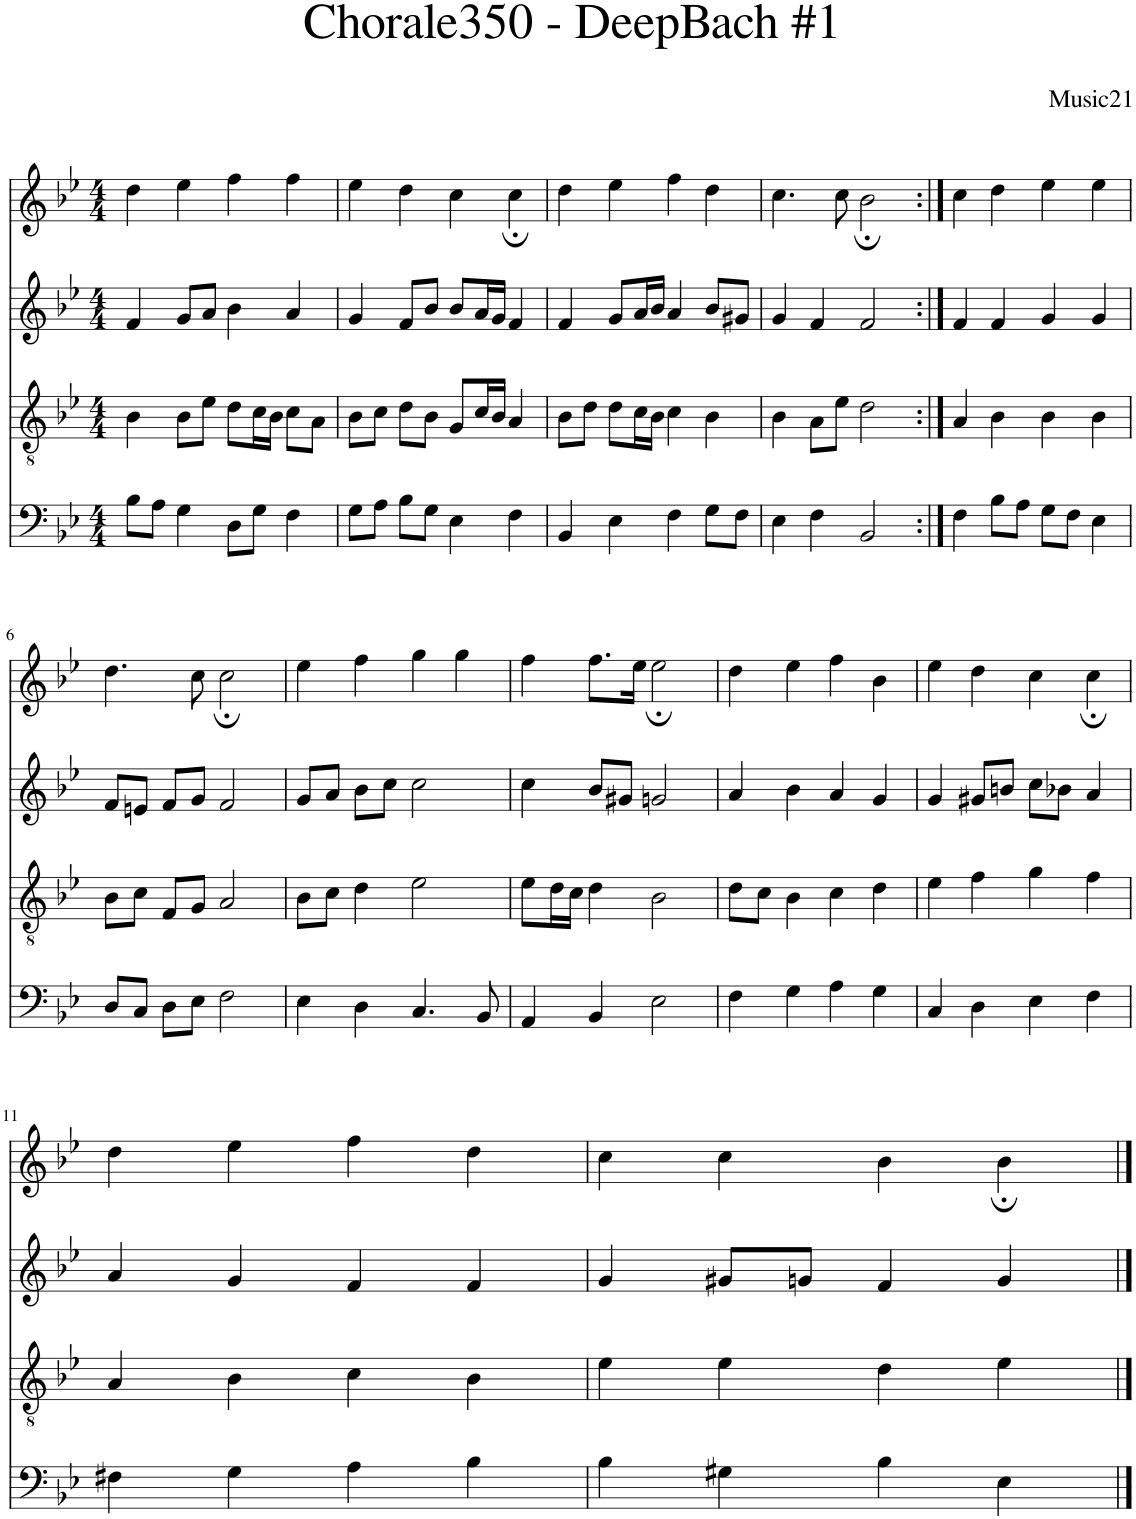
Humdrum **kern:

**kern	**kern	**kern	**kern
*part4	*part3	*part2	*part1
*staff4	*staff3	*staff2	*staff1
*I"Piano	*I"Piano	*I"Piano	*I"Piano
*I'Pno	*I'Pno	*I'Pno	*I'Pno
*clefF4	*clefGv2	*clefG2	*clefG2
*k[b-e-]	*k[b-e-]	*k[b-e-]	*k[b-e-]
*M4/4	*M4/4	*M4/4	*M4/4
=1	=1	=1	=1
8B-\L	4B-\	4f/	4dd\
8A\J	.	.	.
4G\	8B-\L	8g/L	4ee-\
.	8e-\J	8a/J	.
8D\L	8d\L	4b-\	4ff\
8G\J	16c\L	.	.
.	16B-\JJ	.	.
4F\	8c\L	4a/	4ff\
.	8A\J	.	.
=2	=2	=2	=2
8G\L	8B-\L	4g/	4ee-\
8A\J	8c\J	.	.
8B-\L	8d\L	8f/L	4dd\
8G\J	8B-\J	8b-/J	.
4E-\	8G/L	8b-/L	4cc\
.	16c/L	16a/L	.
.	16B-/JJ	16g/JJ	.
4F\	4A/	4f/	4cc;\
=3	=3	=3	=3
4BB-/	8B-\L	4f/	4dd\
.	8d\J	.	.
4E-\	8d\L	8g/L	4ee-\
.	16c\L	16a/L	.
.	16B-\JJ	16b-/JJ	.
4F\	4c\	4a/	4ff\
8G\L	4B-\	8b-/L	4dd\
8F\J	.	8g#X/J	.
=4	=4	=4	=4
4E-\	4B-\	4g/	4.cc\
4F\	8A\L	4f/	.
.	8e-\J	.	8cc\
2BB-/	2d\	2f/	2b-;\
=5:|!	=5:|!	=5:|!	=5:|!
4F\	4A/	4f/	4cc\
8B-\L	4B-\	4f/	4dd\
8A\J	.	.	.
8G\L	4B-\	4g/	4ee-\
8F\J	.	.	.
4E-\	4B-\	4g/	4ee-\
!!LO:LB:g=z
=6	=6	=6	=6
8D/L	8B-\L	8f/L	4.dd\
8C/J	8c\J	8en/J	.
8D\L	8F/L	8f/L	.
8E-\J	8G/J	8g/J	8cc\
2F\	2A/	2f/	2cc;\
=7	=7	=7	=7
4E-\	8B-\L	8g/L	4ee-\
.	8c\J	8a/J	.
4D\	4d\	8b-\L	4ff\
.	.	8cc\J	.
4.C/	2e-\	2cc\	4gg\
.	.	.	4gg\
8BB-/	.	.	.
=8	=8	=8	=8
4AA/	8e-\L	4cc\	4ff\
.	16d\L	.	.
.	16c\JJ	.	.
4BB-/	4d\	8b-/L	8.ff\L
.	.	8g#X/J	.
.	.	.	16ee-\Jk
2E-\	2B-\	2gn/	2ee-;\
=9	=9	=9	=9
4F\	8d\L	4a/	4dd\
.	8c\J	.	.
4G\	4B-\	4b-\	4ee-\
4A\	4c\	4a/	4ff\
4G\	4d\	4g/	4b-\
=10	=10	=10	=10
4C/	4e-\	4g/	4ee-\
4D\	4f\	8g#X/L	4dd\
.	.	8bn/J	.
4E-\	4g\	8cc\L	4cc\
.	.	8b-X\J	.
4F\	4f\	4a/	4cc;\
!!LO:LB:g=z
=11	=11	=11	=11
4F#X\	4A/	4a/	4dd\
4G\	4B-\	4g/	4ee-\
4A\	4c\	4f/	4ff\
4B-\	4B-\	4f/	4dd\
=12	=12	=12	=12
4B-\	4e-\	4g/	4cc\
4G#X\	4e-\	8g#X/L	4cc\
.	.	8gn/J	.
4B-\	4d\	4f/	4b-\
4E-\	4e-\	4g/	4b-;\
==	==	==	==
*-	*-	*-	*-
